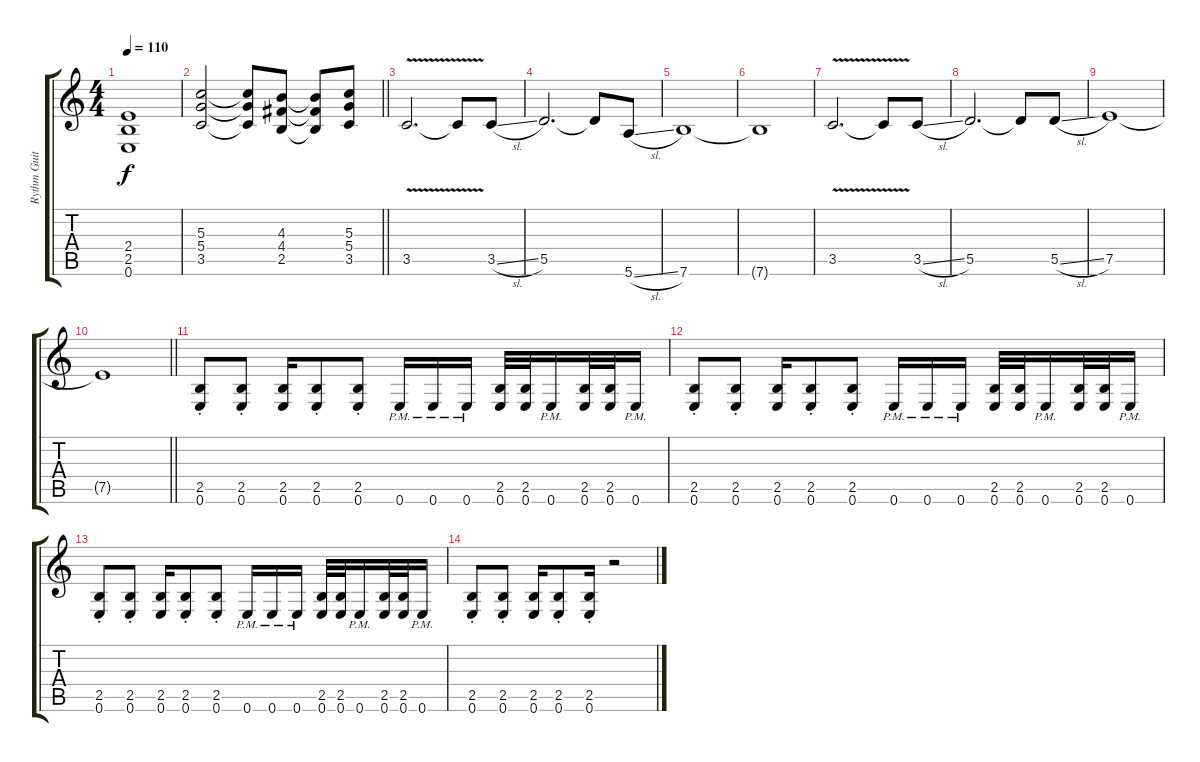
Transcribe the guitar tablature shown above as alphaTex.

\track ("Rythm Guitar" "Rythm Guit") {instrument overdrivenguitar}
\staff {score tabs}
\tuning (E4 B3 G3 D3 A2 E2) {hide}
\ts (4 4)
\tempo 110
\clef g2
\ks c
(2.4 2.5 0.6).1{dy f instrument overdrivenguitar} |
\barLineRight lightlight
(5.3 5.4 3.5).2 (5.3{t} 5.4{t} 3.5{t}).8 (4.3 4.4 2.5).8 (4.3{t} 4.4{t} 2.5{t}).8 (5.3 5.4 3.5).8 |
3.5{v}.2{d} 3.5{t}.8 3.5{sl}.8 |
5.5.2{d} 5.5{t}.8 5.6{sl}.8 |
7.6.1 |
7.6{t}.1 |
3.5{v}.2{d} 3.5{t}.8 3.5{sl}.8 |
5.5.2{d} 5.5{t}.8 5.5{sl}.8 |
7.5.1 |
\barLineRight lightlight
7.5{t}.1 |
(2.5{st} 0.6{st}).8 (2.5{st} 0.6{st}).8 (2.5 0.6).16 (2.5{st} 0.6{st}).8 (2.5{st} 0.6{st}).8 0.6{pm}.16 0.6{pm}.16 0.6{pm}.16 (2.5 0.6).32 (2.5 0.6).32 0.6{pm}.16 (2.5 0.6).32 (2.5 0.6).32 0.6{pm}.16 |
(2.5{st} 0.6{st}).8 (2.5{st} 0.6{st}).8 (2.5 0.6).16 (2.5{st} 0.6{st}).8 (2.5{st} 0.6{st}).8 0.6{pm}.16 0.6{pm}.16 0.6{pm}.16 (2.5 0.6).32 (2.5 0.6).32 0.6{pm}.16 (2.5 0.6).32 (2.5 0.6).32 0.6{pm}.16 |
(2.5{st} 0.6{st}).8 (2.5{st} 0.6{st}).8 (2.5 0.6).16 (2.5{st} 0.6{st}).8 (2.5{st} 0.6{st}).8 0.6{pm}.16 0.6{pm}.16 0.6{pm}.16 (2.5 0.6).32 (2.5 0.6).32 0.6{pm}.16 (2.5 0.6).32 (2.5 0.6).32 0.6{pm}.16 |
(2.5{st} 0.6{st}).8 (2.5{st} 0.6{st}).8 (2.5 0.6).16 (2.5{st} 0.6{st}).8 (2.5{st} 0.6).16 r.2
